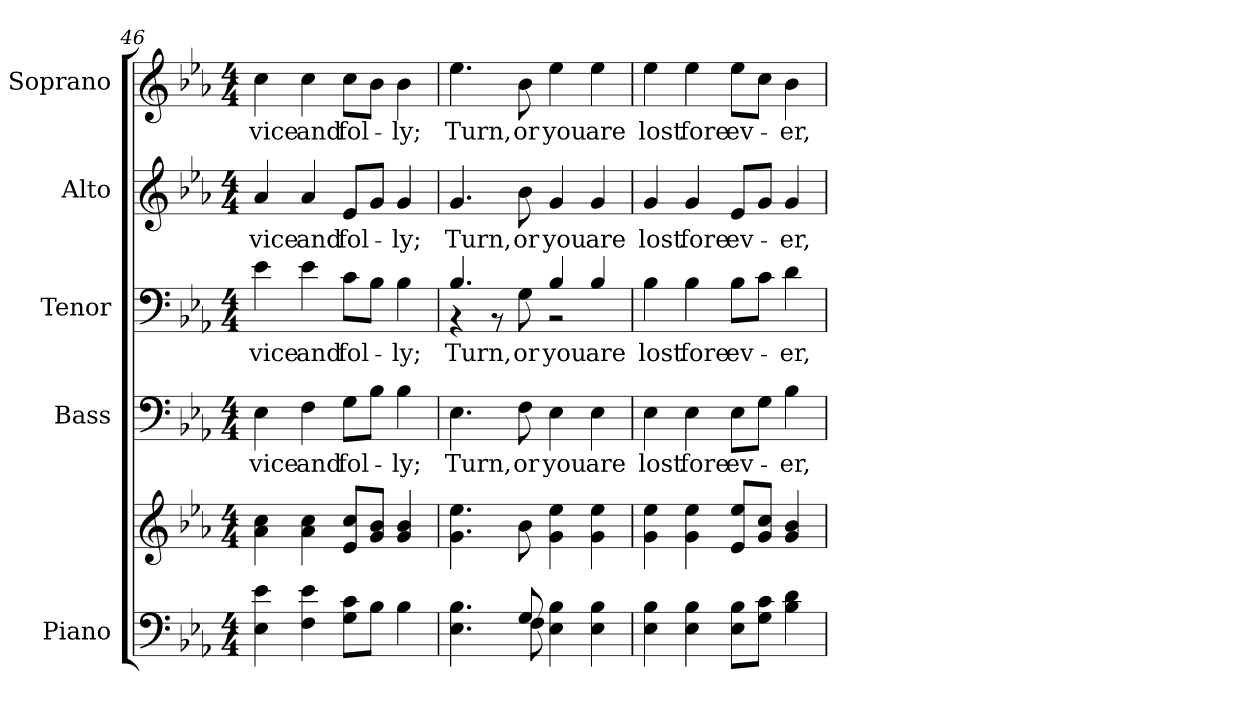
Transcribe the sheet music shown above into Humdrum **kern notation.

**kern	**kern	**kern	**text	**kern	**text	**kern	**text	**kern	**text
*part5	*part5	*part4	*part4	*part3	*part3	*part2	*part2	*part1	*part1
*staff6	*staff5	*staff4	*staff4	*staff3	*staff3	*staff2	*staff2	*staff1	*staff1
*I"Piano	*	*I"Bass	*	*I"Tenor	*	*I"Alto	*	*I"Soprano	*
*I'Pno.	*	*I'B.	*	*I'T.	*	*I'A.	*	*I'S.	*
!!LO:PB:g=z
*clefF4	*clefG2	*clefF4	*	*clefF4	*	*clefG2	*	*clefG2	*
*k[b-e-a-]	*k[b-e-a-]	*k[b-e-a-]	*	*k[b-e-a-]	*	*k[b-e-a-]	*	*k[b-e-a-]	*
*E-:	*E-:	*E-:	*	*E-:	*	*E-:	*	*E-:	*
*M4/4	*M4/4	*M4/4	*	*M4/4	*	*M4/4	*	*M4/4	*
=46	=46	=46	=46	=46	=46	=46	=46	=46	=46
!	!	!	!LO:LY:b:color=#000000	!	!	!	!	!	!
!	!	!	!	!	!LO:LY:b:color=#000000	!	!	!	!
!	!	!	!	!	!	!	!LO:LY:b:color=#000000	!	!
!	!	!	!	!	!	!	!	!	!LO:LY:b:color=#000000
4E-i\ 4e-i	4a-i\ 4cci	4E-i\	vice	4e-i\	vice	4a-i/	vice	4cci\	vice
!	!	!	!LO:LY:b:color=#000000	!	!	!	!	!	!
!	!	!	!	!	!LO:LY:b:color=#000000	!	!	!	!
!	!	!	!	!	!	!	!LO:LY:b:color=#000000	!	!
!	!	!	!	!	!	!	!	!	!LO:LY:b:color=#000000
4Fi\ 4e-i	4a-i\ 4cci	4Fi\	and	4e-i\	and	4a-i/	and	4cci\	and
!	!	!	!LO:LY:b:color=#000000	!	!	!	!	!	!
!	!	!	!	!	!LO:LY:b:color=#000000	!	!	!	!
!	!	!	!	!	!	!	!LO:LY:b:color=#000000	!	!
!	!	!	!	!	!	!	!	!	!LO:LY:b:color=#000000
8Gi\ 8ciL	8e-i/ 8cciL	8Gi\L	fol-	8ci\L	fol-	8e-i/L	fol-	8cci\L	fol-
8B-i\J	8gi/ 8b-iJ	8B-i\J	.	8B-i\J	.	8gi/J	.	8b-i\J	.
!	!	!	!LO:LY:b:color=#000000	!	!	!	!	!	!
!	!	!	!	!	!LO:LY:b:color=#000000	!	!	!	!
!	!	!	!	!	!	!	!LO:LY:b:color=#000000	!	!
!	!	!	!	!	!	!	!	!	!LO:LY:b:color=#000000
4B-i\	4gi/ 4b-i	4B-i\	-ly;	4B-i\	-ly;	4gi/	-ly;	4b-i\	-ly;
=47	=47	=47	=47	=47	=47	=47	=47	=47	=47
*^	*	*	*	*	*	*	*	*	*
!	!	!	!	!LO:LY:b:color=#000000	!	!	!	!	!	!
!	!	!	!	!	!	!LO:LY:b:color=#000000	!	!	!	!
*	*	*	*	*	*^	*	*	*	*	*
!	!	!	!	!	!	!	!	!	!LO:LY:b:color=#000000	!	!
!	!	!	!	!	!	!	!	!	!	!	!LO:LY:b:color=#000000
4.E-i\ 4.B-i	4ryy	4.gi\ 4.ee-i	4.E-i\	Turn,	4.B-i/	4r	Turn,	4.gi/	Turn,	4.ee-i\	Turn,
.	8ryy	.	.	.	.	8r	.	.	.	.	.
!	!	!	!	!LO:LY:b:color=#000000	!	!	!	!	!	!	!
!	!	!	!	!	!	!	!LO:LY:b:color=#000000	!	!	!	!
!	!	!	!	!	!	!	!	!	!LO:LY:b:color=#000000	!	!
!	!	!	!	!	!	!	!	!	!	!	!LO:LY:b:color=#000000
8Gi/	8Fi\	8b-i\	8Fi\	or	8Gi\	8ryy	or	8b-i\	or	8b-i\	or
!	!	!	!	!LO:LY:b:color=#000000	!	!	!	!	!	!	!
!	!	!	!	!	!	!	!LO:LY:b:color=#000000	!	!	!	!
!	!	!	!	!	!	!	!	!	!LO:LY:b:color=#000000	!	!
!	!	!	!	!	!	!	!	!	!	!	!LO:LY:b:color=#000000
4E-i\ 4B-i	2ryy	4gi\ 4ee-i	4E-i\	you	4B-i/	2r	you	4gi/	you	4ee-i\	you
!	!	!	!	!LO:LY:b:color=#000000	!	!	!	!	!	!	!
!	!	!	!	!	!	!	!LO:LY:b:color=#000000	!	!	!	!
!	!	!	!	!	!	!	!	!	!LO:LY:b:color=#000000	!	!
!	!	!	!	!	!	!	!	!	!	!	!LO:LY:b:color=#000000
4E-i\ 4B-i	.	4gi\ 4ee-i	4E-i\	are	4B-i/	.	are	4gi/	are	4ee-i\	are
*v	*v	*	*	*	*v	*v	*	*	*	*	*
!!LO:PB:g=z
=48	=48	=48	=48	=48	=48	=48	=48	=48	=48
!	!	!	!LO:LY:b:color=#000000	!	!	!	!	!	!
!	!	!	!	!	!LO:LY:b:color=#000000	!	!	!	!
!	!	!	!	!	!	!	!LO:LY:b:color=#000000	!	!
!	!	!	!	!	!	!	!	!	!LO:LY:b:color=#000000
4E-i\ 4B-i	4gi\ 4ee-i	4E-i\	lost	4B-i\	lost	4gi/	lost	4ee-i\	lost
!	!	!	!LO:LY:b:color=#000000	!	!	!	!	!	!
!	!	!	!	!	!LO:LY:b:color=#000000	!	!	!	!
!	!	!	!	!	!	!	!LO:LY:b:color=#000000	!	!
!	!	!	!	!	!	!	!	!	!LO:LY:b:color=#000000
4E-i\ 4B-i	4gi\ 4ee-i	4E-i\	fore	4B-i\	fore	4gi/	fore	4ee-i\	fore
!	!	!	!LO:LY:b:color=#000000	!	!	!	!	!	!
!	!	!	!	!	!LO:LY:b:color=#000000	!	!	!	!
!	!	!	!	!	!	!	!LO:LY:b:color=#000000	!	!
!	!	!	!	!	!	!	!	!	!LO:LY:b:color=#000000
8E-i\ 8B-iL	8e-i/ 8ee-iL	8E-i\L	ev-	8B-i\L	ev-	8e-i/L	ev-	8ee-i\L	ev-
8Gi\ 8ciJ	8gi/ 8cciJ	8Gi\J	.	8ci\J	.	8gi/J	.	8cci\J	.
!	!	!	!LO:LY:b:color=#000000	!	!	!	!	!	!
!	!	!	!	!	!LO:LY:b:color=#000000	!	!	!	!
!	!	!	!	!	!	!	!LO:LY:b:color=#000000	!	!
!	!	!	!	!	!	!	!	!	!LO:LY:b:color=#000000
4B-i\ 4di	4gi/ 4b-i	4B-i\	-er,	4di\	-er,	4gi/	-er,	4b-i\	-er,
=	=	=	=	=	=	=	=	=	=
*-	*-	*-	*-	*-	*-	*-	*-	*-	*-
